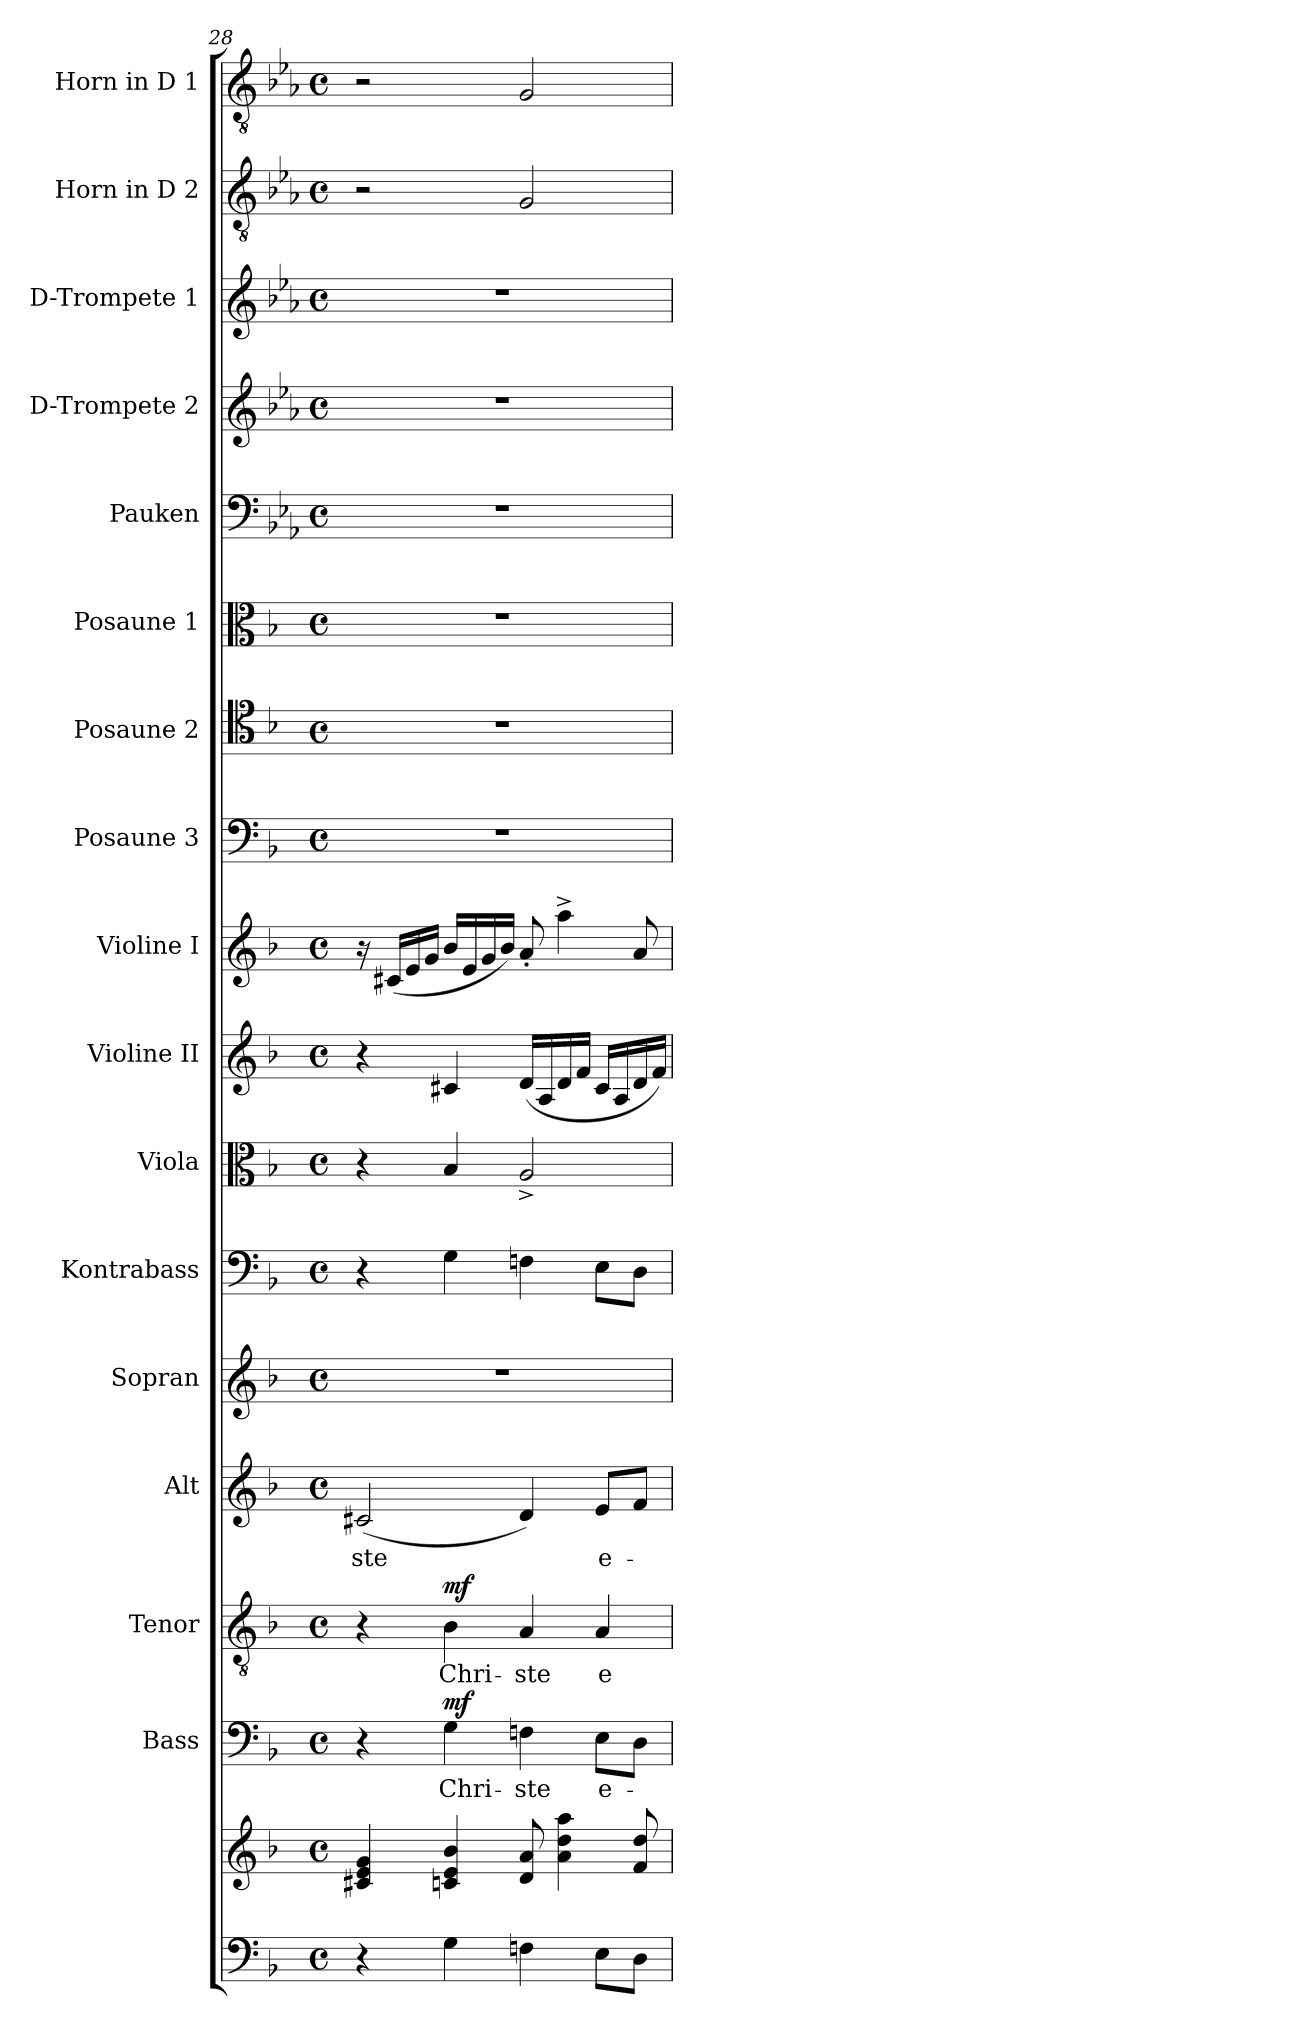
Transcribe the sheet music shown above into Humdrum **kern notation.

**kern	**kern	**kern	**text	**dynam	**kern	**text	**dynam	**kern	**text	**kern	**kern	**kern	**kern	**kern	**kern	**kern	**kern	**kern	**kern	**kern	**kern	**kern
*part17	*part17	*part16	*part16	*part16	*part15	*part15	*part15	*part14	*part14	*part13	*part12	*part11	*part10	*part9	*part8	*part7	*part6	*part5	*part4	*part3	*part2	*part1
*staff18	*staff17	*staff16	*staff16	*staff16	*staff15	*staff15	*staff15	*staff14	*staff14	*staff13	*staff12	*staff11	*staff10	*staff9	*staff8	*staff7	*staff6	*staff5	*staff4	*staff3	*staff2	*staff1
*	*	*I"Bass	*	*	*I"Tenor	*	*	*I"Alt	*	*I"Sopran	*I"Kontrabass	*I"Viola	*I"Violine II	*I"Violine I	*I"Posaune 3	*I"Posaune 2	*I"Posaune 1	*I"Pauken	*I"D-Trompete 2	*I"D-Trompete 1	*I"Horn in D 2	*I"Horn in D 1
*	*	*I'B.	*	*	*I'T.	*	*	*I'A.	*	*I'S.	*I'Kb.	*I'Vla.	*I'Vl. II	*I'Vl. I	*I'Pos. 3	*I'Pos. 2	*I'Pos. 1	*I'Pk.	*I'D Trp. 2	*I'D Trp. 1	*I'Hrn. 2	*I'Hrn. 1
*clefF4	*clefG2	*clefF4	*	*	*clefGv2	*	*	*clefG2	*	*clefG2	*clefF4	*clefC3	*clefG2	*clefG2	*clefF4	*clefC4	*clefC3	*clefF4	*clefG2	*clefG2	*clefGv2	*clefGv2
*	*	*	*	*	*	*	*	*	*	*	*ITrd7c12	*	*	*	*	*	*	*ITrd-1c-2	*ITrd-1c-2	*ITrd-1c-2	*ITrd-1c-2	*ITrd-1c-2
*k[b-]	*k[b-]	*k[b-]	*	*	*k[b-]	*	*	*k[b-]	*	*k[b-]	*k[b-]	*k[b-]	*k[b-]	*k[b-]	*k[b-]	*k[b-]	*k[b-]	*k[b-]	*k[b-]	*k[b-]	*k[b-]	*k[b-]
*F:	*F:	*F:	*	*	*F:	*	*	*F:	*	*F:	*F:	*F:	*F:	*F:	*F:	*F:	*F:	*F:	*F:	*F:	*F:	*F:
*M4/4	*M4/4	*M4/4	*	*	*M4/4	*	*	*M4/4	*	*M4/4	*M4/4	*M4/4	*M4/4	*M4/4	*M4/4	*M4/4	*M4/4	*M4/4	*M4/4	*M4/4	*M4/4	*M4/4
*met(c)	*met(c)	*met(c)	*	*	*met(c)	*	*	*met(c)	*	*met(c)	*met(c)	*met(c)	*met(c)	*met(c)	*met(c)	*met(c)	*met(c)	*met(c)	*met(c)	*met(c)	*met(c)	*met(c)
=28	=28	=28	=28	=28	=28	=28	=28	=28	=28	=28	=28	=28	=28	=28	=28	=28	=28	=28	=28	=28	=28	=28
!	!	!	!	!	!	!	!	!	!LO:LY:b	!	!	!	!	!	!	!	!	!	!	!	!	!
4r	4c#X/ 4e/ 4g/	4r	.	.	4r	.	.	(<2c#X/	-ste	1r	4r	4r	4r	16r	1r	1r	1r	1r	1r	1r	2r	2r
.	.	.	.	.	.	.	.	.	.	.	.	.	.	(<16c#X/LL	.	.	.	.	.	.	.	.
.	.	.	.	.	.	.	.	.	.	.	.	.	.	16e/	.	.	.	.	.	.	.	.
.	.	.	.	.	.	.	.	.	.	.	.	.	.	16g/JJ	.	.	.	.	.	.	.	.
!	!	!	!LO:LY:b	!LO:DY:a	!	!LO:LY:b	!LO:DY:a	!	!	!	!	!	!	!	!	!	!	!	!	!	!	!
4G\	4cn/ 4e/ 4b-/	4G\	Chri-	mf	4B-\	Chri-	mf	.	.	.	4GG\	4B-/	4c#X/	16b-/LL	.	.	.	.	.	.	.	.
.	.	.	.	.	.	.	.	.	.	.	.	.	.	16e/	.	.	.	.	.	.	.	.
.	.	.	.	.	.	.	.	.	.	.	.	.	.	16g/	.	.	.	.	.	.	.	.
.	.	.	.	.	.	.	.	.	.	.	.	.	.	16b-/JJ)	.	.	.	.	.	.	.	.
!	!	!	!LO:LY:b	!	!	!LO:LY:b	!	!	!	!	!	!	!	!	!	!	!	!	!	!	!	!
4Fn\	8d/ 8a/	4Fn\	-ste	.	4A/	-ste	.	4d/)	.	.	4FFn\	2A^</	(<16d/LL	8a'</	.	.	.	.	.	.	2A/	2A/
.	.	.	.	.	.	.	.	.	.	.	.	.	16A/	.	.	.	.	.	.	.	.	.
.	4a\ 4dd\ 4aa\	.	.	.	.	.	.	.	.	.	.	.	16d/	4aa^>\	.	.	.	.	.	.	.	.
.	.	.	.	.	.	.	.	.	.	.	.	.	16f/JJ	.	.	.	.	.	.	.	.	.
!	!	!	!LO:LY:b	!	!	!LO:LY:b	!	!	!LO:LY:b	!	!	!	!	!	!	!	!	!	!	!	!	!
8E\L	.	8E\L	e-	.	4A/	e-	.	8e/L	e-	.	8EE\L	.	16c#/LL	.	.	.	.	.	.	.	.	.
.	.	.	.	.	.	.	.	.	.	.	.	.	16A/	.	.	.	.	.	.	.	.	.
8D\J	8f/ 8dd/	8D\J	.	.	.	.	.	8f/J	.	.	8DD\J	.	16d/	8a/	.	.	.	.	.	.	.	.
.	.	.	.	.	.	.	.	.	.	.	.	.	16f/JJ)	.	.	.	.	.	.	.	.	.
=	=	=	=	=	=	=	=	=	=	=	=	=	=	=	=	=	=	=	=	=	=	=
*-	*-	*-	*-	*-	*-	*-	*-	*-	*-	*-	*-	*-	*-	*-	*-	*-	*-	*-	*-	*-	*-	*-
